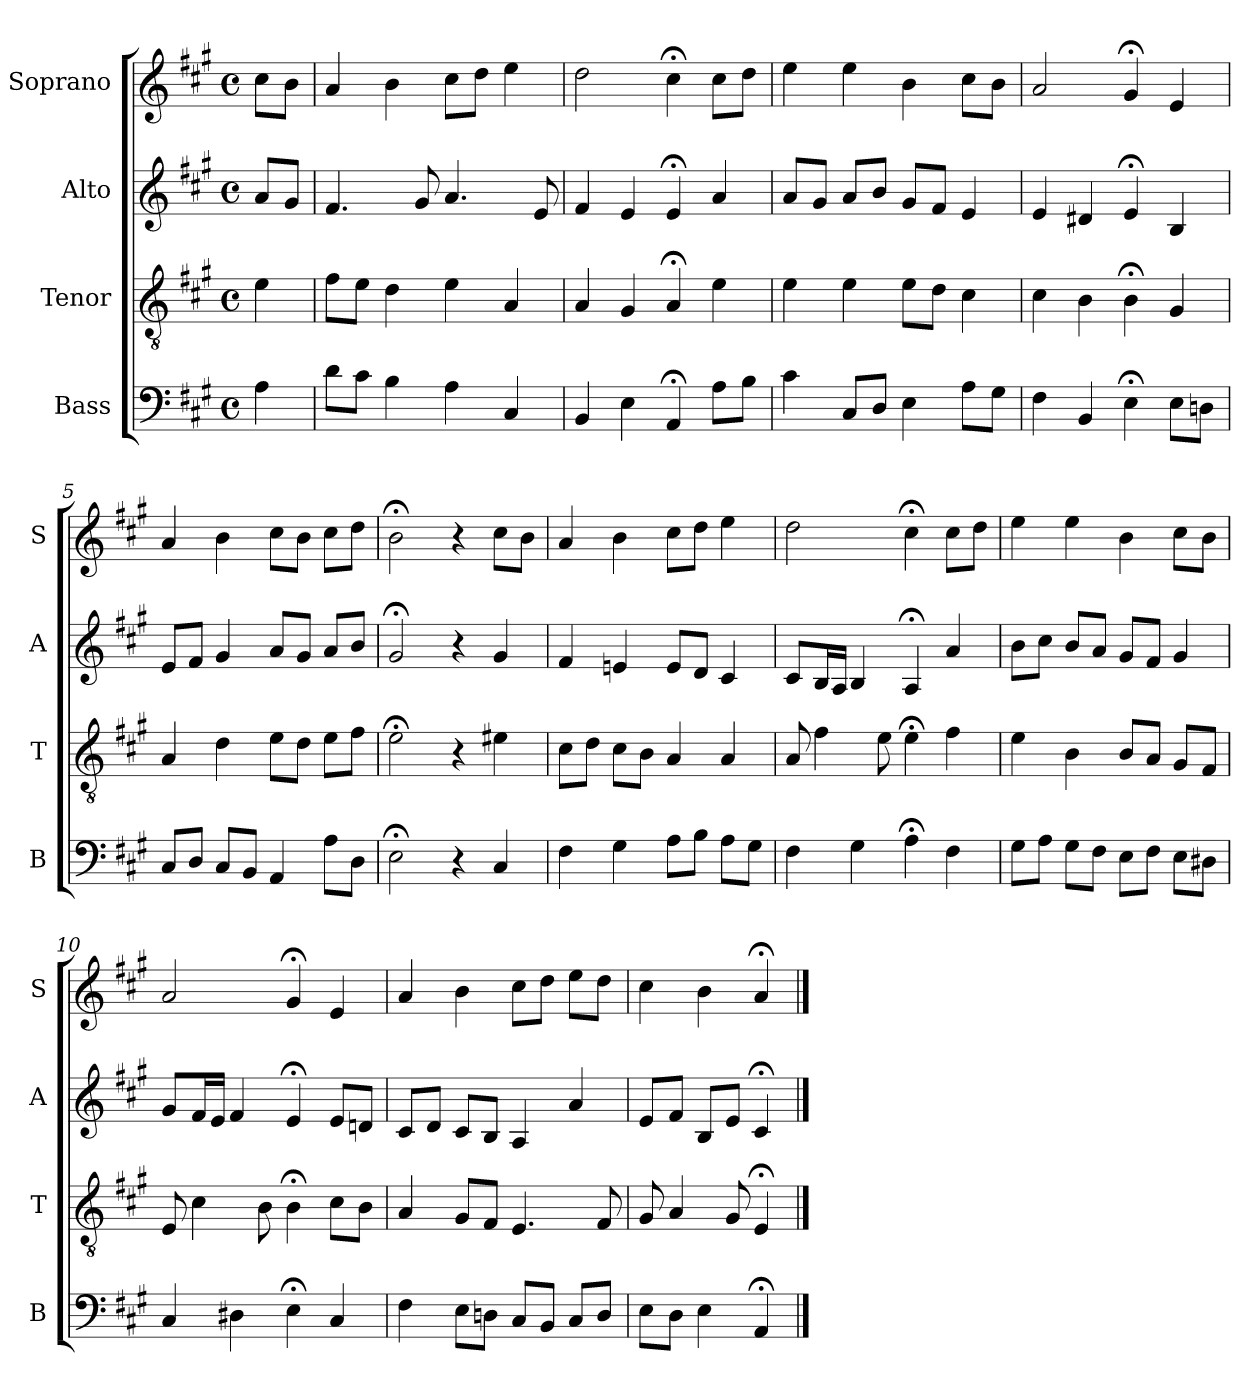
**kern	**kern	**kern	**kern
*part4	*part3	*part2	*part1
*staff4	*staff3	*staff2	*staff1
*I"Bass	*I"Tenor	*I"Alto	*I"Soprano
*I'B	*I'T	*I'A	*I'S
*clefF4	*clefGv2	*clefG2	*clefG2
*k[f#c#g#]	*k[f#c#g#]	*k[f#c#g#]	*k[f#c#g#]
*A:	*A:	*A:	*A:
*M4/4	*M4/4	*M4/4	*M4/4
*met(c)	*met(c)	*met(c)	*met(c)
*MM100	*MM100	*MM100	*MM100
=	=	=	=
4A	4e	8aL	8cc#L
.	.	8g#J	8bJ
=1	=1	=1	=1
8dL	8f#L	4.f#	4a
8c#J	8eJ	.	.
4B	4d	.	4b
.	.	8g#	.
4A	4e	4.a	8cc#L
.	.	.	8ddJ
4C#	4A	.	4ee
.	.	8e	.
=2	=2	=2	=2
4BB	4A	4f#	2dd
4E	4G#	4e	.
4AA;<	4A;<	4e;<	4cc#;<
8AL	4e	4a	8cc#L
8BJ	.	.	8ddJ
=3	=3	=3	=3
4c#	4e	8aL	4ee
.	.	8g#J	.
8C#L	4e	8aL	4ee
8DJ	.	8bJ	.
4E	8eL	8g#L	4b
.	8dJ	8f#J	.
8AL	4c#	4e	8cc#L
8G#J	.	.	8bJ
=4	=4	=4	=4
4F#	4c#	4e	2a
4BB	4B	4d#X	.
4E;<	4B;<	4e;<	4g#;<
8EL	4G#	4B	4e
8DnJ	.	.	.
=5	=5	=5	=5
8C#L	4A	8eL	4a
8DJ	.	8f#J	.
8C#L	4d	4g#	4b
8BBJ	.	.	.
4AA	8eL	8aL	8cc#L
.	8dJ	8g#J	8bJ
8AL	8eL	8aL	8cc#L
8DJ	8f#J	8bJ	8ddJ
=6	=6	=6	=6
2E;<	2e;<	2g#;<	2b;<
4r	4r	4r	4r
4C#	4e#X	4g#	8cc#L
.	.	.	8bJ
=7	=7	=7	=7
4F#	8c#L	4f#	4a
.	8dJ	.	.
4G#	8c#L	4en	4b
.	8BJ	.	.
8AL	4A	8eL	8cc#L
8BJ	.	8dJ	8ddJ
8AL	4A	4c#	4ee
8G#J	.	.	.
=8	=8	=8	=8
4F#	8A	8c#L	2dd
.	4f#	16BL	.
.	.	16AJJ	.
4G#	.	4B	.
.	8e	.	.
4A;<	4e;<	4A;<	4cc#;<
4F#	4f#	4a	8cc#L
.	.	.	8ddJ
=9	=9	=9	=9
8G#L	4e	8bL	4ee
8AJ	.	8cc#J	.
8G#L	4B	8bL	4ee
8F#J	.	8aJ	.
8EL	8BL	8g#L	4b
8F#J	8AJ	8f#J	.
8EL	8G#L	4g#	8cc#L
8D#XJ	8F#J	.	8bJ
=10	=10	=10	=10
4C#	8E	8g#L	2a
.	4c#	16f#L	.
.	.	16eJJ	.
4D#X	.	4f#	.
.	8B	.	.
4E;<	4B;<	4e;<	4g#;<
4C#	8c#L	8eL	4e
.	8BJ	8dnJ	.
=11	=11	=11	=11
4F#	4A	8c#L	4a
.	.	8dJ	.
8EL	8G#L	8c#L	4b
8DnJ	8F#J	8BJ	.
8C#L	4.E	4A	8cc#L
8BBJ	.	.	8ddJ
8C#L	.	4a	8eeL
8DJ	8F#	.	8ddJ
=12	=12	=12	=12
8EL	8G#	8eL	4cc#
8DJ	4A	8f#J	.
4E	.	8BL	4b
.	8G#	8eJ	.
4AA;<	4E;<	4c#;<	4a;<
==	==	==	==
*-	*-	*-	*-
